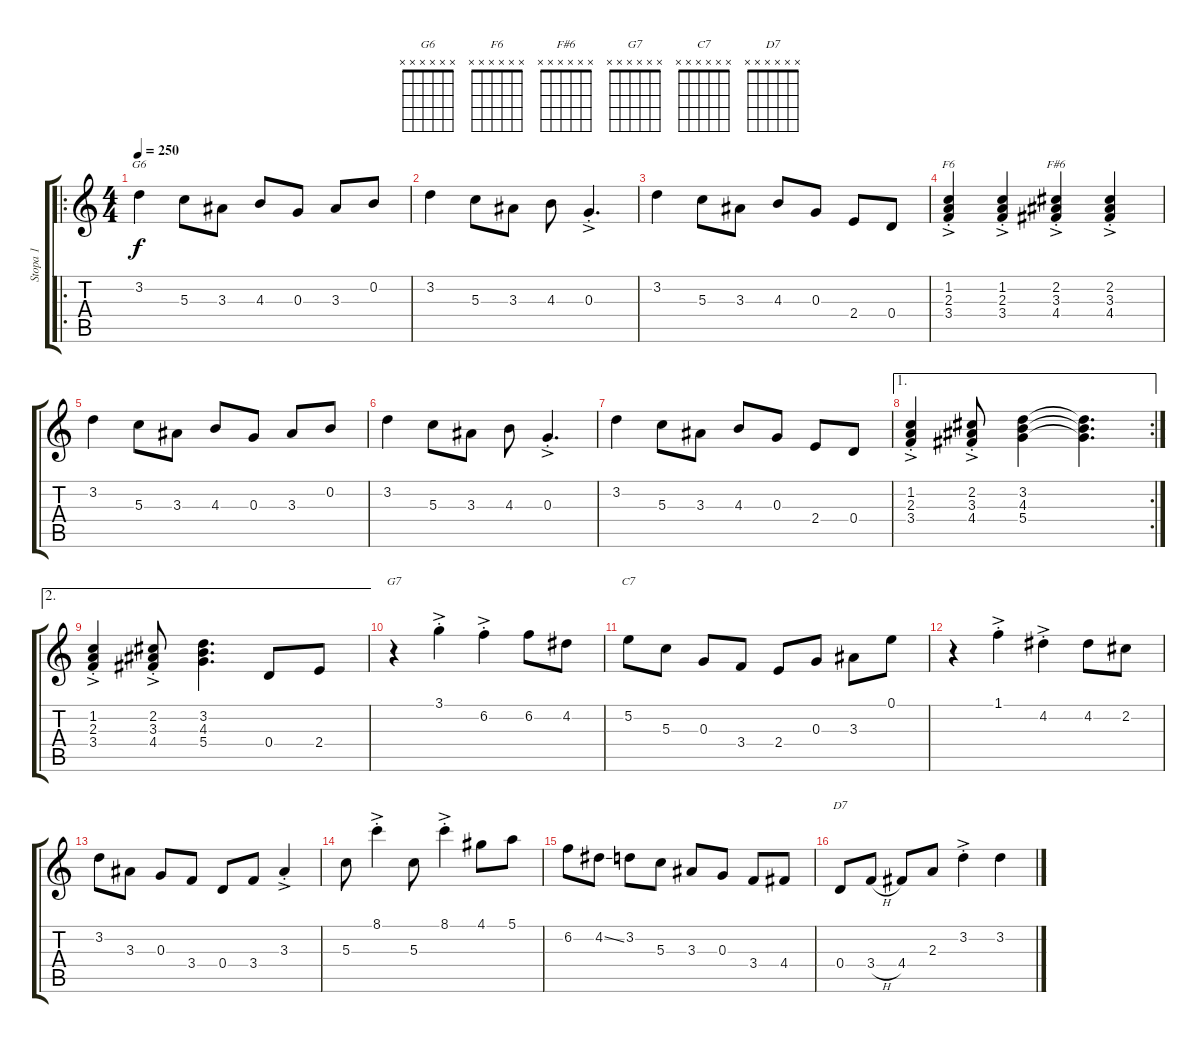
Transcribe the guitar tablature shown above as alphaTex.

\track ("Stopa 1" "Stopa 1") {instrument acousticguitarnylon}
\staff {score tabs}
\tuning (E4 B3 G3 D3 A2 E2) {hide}
\chord ("G6" x x x x x x)
\chord ("F6" x x x x x x)
\chord ("F#6" x x x x x x)
\chord ("G7" x x x x x x)
\chord ("C7" x x x x x x)
\chord ("D7" x x x x x x)
\ro
\ts (4 4)
\tempo 250
\clef g2
\ks c
3.2.4{ch "G6" dy f instrument acousticguitarnylon} 5.3.8 3.3.8 4.3.8 0.3.8 3.3.8 0.2.8 |
3.2.4 5.3.8 3.3.8 4.3.8 0.3{ac st}.4{d} |
3.2.4 5.3.8 3.3.8 4.3.8 0.3.8 2.4.8 0.4.8 |
(1.2{ac st} 2.3{ac st} 3.4{ac st}).4{ch "F6"} (1.2{ac st} 2.3{ac st} 3.4).4 (2.2{ac st} 3.3{ac st} 4.4{ac st}).4{ch "F#6"} (2.2{ac st} 3.3{ac st} 4.4{ac st}).4 |
3.2.4 5.3.8 3.3.8 4.3.8 0.3.8 3.3.8 0.2.8 |
3.2.4 5.3.8 3.3.8 4.3.8 0.3{ac st}.4{d} |
3.2.4 5.3.8 3.3.8 4.3.8 0.3.8 2.4.8 0.4.8 |
\ae 1
\rc 2
(1.2{ac st} 2.3{ac st} 3.4{ac st}).4 (2.2{ac st} 3.3{ac st} 4.4{ac st}).8 (3.2 4.3 5.4).4 (3.2{t} 4.3{t} 5.4{t}).4{d} |
\ae 2
(1.2{ac st} 2.3{ac st} 3.4{ac st}).4 (2.2{ac st} 3.3{ac st} 4.4{ac st}).8 (3.2 4.3 5.4).4{d} 0.4.8 2.4.8 |
r.4{ch "G7"} 3.1{ac st}.4 6.2{ac st}.4 6.2.8 4.2.8 |
5.2.8{ch "C7"} 5.3.8 0.3.8 3.4.8 2.4.8 0.3.8 3.3.8 0.1.8 |
r.4 1.1{ac st}.4 4.2{ac st}.4 4.2.8 2.2.8 |
3.2.8 3.3.8 0.3.8 3.4.8 0.4.8 3.4.8 3.3{ac st}.4 |
5.3.8 8.1{ac st}.4 5.3.8 8.1{ac st}.4 4.1.8 5.1.8 |
6.2.8 4.2{ss}.8 3.2.8 5.3.8 3.3.8 0.3.8 3.4.8 4.4.8 |
0.4.8{ch "D7"} 3.4{h}.8 4.4.8 2.3.8 3.2{ac st}.4 3.2.4
